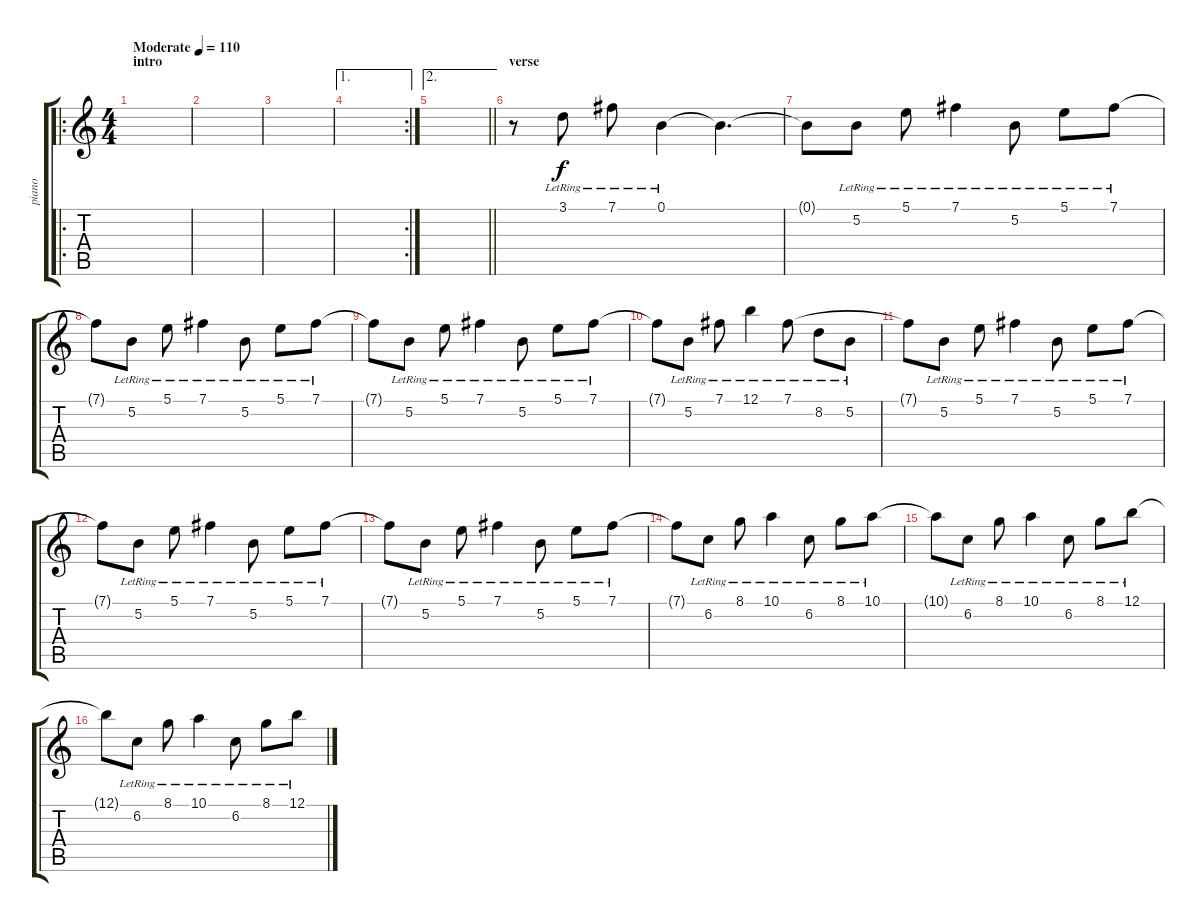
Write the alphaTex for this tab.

\track ("piano" "piano") {instrument electricgrandpiano}
\staff {score tabs}
\tuning (B4 Gb4 D4 A3 E3 B2) {hide}
\ro
\ts (4 4)
\section ("" "intro")
\tempo (110 "Moderate")
\clef g2
\ks c
|
|
|
\ae 1
\rc 2
|
\ae 2
\barLineRight lightlight
|
\section ("" "verse")
r.8 3.1{lr}.8 7.1{lr}.8 0.1{lr}.4 0.1{t}.4{d} |
0.1{t}.8 5.2{lr}.8 5.1{lr}.8 7.1{lr}.4 5.2{lr}.8 5.1{lr}.8 7.1{lr}.8 |
7.1{t}.8 5.2{lr}.8 5.1{lr}.8 7.1{lr}.4 5.2{lr}.8 5.1{lr}.8 7.1{lr}.8 |
7.1{t}.8 5.2{lr}.8 5.1{lr}.8 7.1{lr}.4 5.2{lr}.8 5.1{lr}.8 7.1{lr}.8 |
7.1{t}.8 5.2{lr}.8 7.1{lr}.8 12.1{lr}.4 7.1{lr}.8 8.2{lr}.8 5.2{lr}.8 |
7.1{t}.8 5.2{lr}.8 5.1{lr}.8 7.1{lr}.4 5.2{lr}.8 5.1{lr}.8 7.1{lr}.8 |
7.1{t}.8 5.2{lr}.8 5.1{lr}.8 7.1{lr}.4 5.2{lr}.8 5.1{lr}.8 7.1{lr}.8 |
7.1{t}.8 5.2{lr}.8 5.1{lr}.8 7.1{lr}.4 5.2{lr}.8 5.1{lr}.8 7.1{lr}.8 |
7.1{t}.8 6.2{lr}.8 8.1{lr}.8 10.1{lr}.4 6.2{lr}.8 8.1{lr}.8 10.1{lr}.8 |
10.1{t}.8 6.2{lr}.8 8.1{lr}.8 10.1{lr}.4 6.2{lr}.8 8.1{lr}.8 12.1{lr}.8 |
12.1{t}.8 6.2{lr}.8 8.1{lr}.8 10.1{lr}.4 6.2{lr}.8 8.1{lr}.8 12.1{lr}.8
